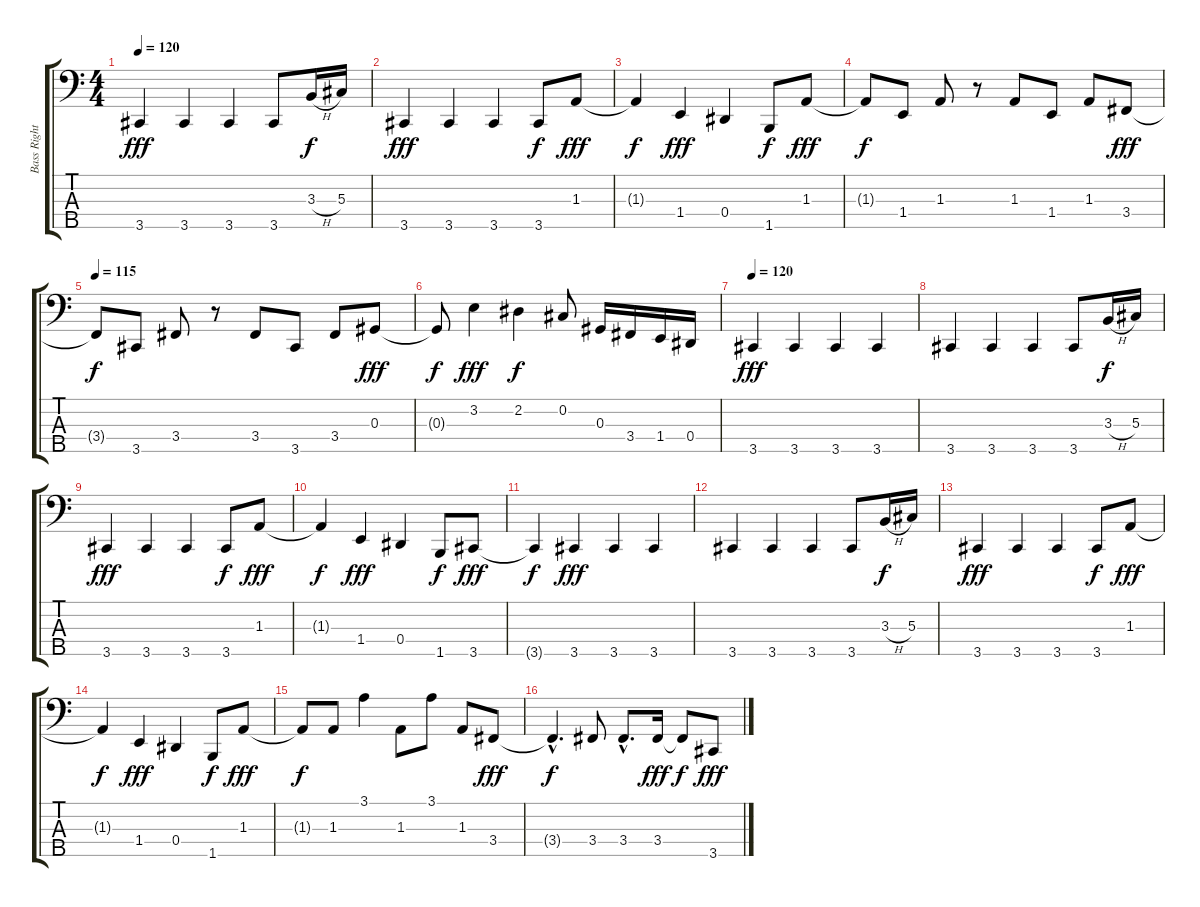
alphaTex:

\track ("Bass Right" "Bass Right") {instrument electricbassfinger}
\staff {score tabs}
\tuning (Gb2 Db2 Ab1 Eb1 Bb0) {hide}
\ts (4 4)
\tempo 120
\clef f4
\ks c
3.5.4{dy fff} 3.5.4 3.5.4 3.5.8 3.3{h}.16{dy f} 5.3.16 |
3.5.4{dy fff} 3.5.4 3.5.4 3.5.8{dy f} 1.3.8{dy fff} |
1.3{t}.4{dy f} 1.4.4{dy fff} 0.4.4 1.5.8{dy f} 1.3.8{dy fff} |
1.3{t}.8{dy f} 1.4.8 1.3.8 r.8 1.3.8 1.4.8 1.3.8 3.4.8{dy fff} |
\tempo 115
3.4{t}.8{dy f} 3.5.8 3.4.8 r.8 3.4.8 3.5.8 3.4.8 0.3.8{dy fff} |
0.3{t}.8{dy f} 3.2.4{dy fff} 2.2.4{dy f} 0.2.8 0.3.16 3.4.16 1.4.16 0.4.16 |
\tempo 120
3.5.4{dy fff} 3.5.4 3.5.4 3.5.4 |
3.5.4 3.5.4 3.5.4 3.5.8 3.3{h}.16{dy f} 5.3.16 |
3.5.4{dy fff} 3.5.4 3.5.4 3.5.8{dy f} 1.3.8{dy fff} |
1.3{t}.4{dy f} 1.4.4{dy fff} 0.4.4 1.5.8{dy f} 3.5.8{dy fff} |
3.5{t}.4{dy f} 3.5.4{dy fff} 3.5.4 3.5.4 |
3.5.4 3.5.4 3.5.4 3.5.8 3.3{h}.16{dy f} 5.3.16 |
3.5.4{dy fff} 3.5.4 3.5.4 3.5.8{dy f} 1.3.8{dy fff} |
1.3{t}.4{dy f} 1.4.4{dy fff} 0.4.4 1.5.8{dy f} 1.3.8{dy fff} |
1.3{t}.8{dy f} 1.3.8 3.1.4 1.3.8 3.1.8 1.3.8 3.4.8{dy fff} |
3.4{hac t}.4{d dy f} 3.4.8 3.4{hac}.8{d} 3.4.16{dy fff} 3.4{t}.8{dy f} 3.5.8{dy fff}
